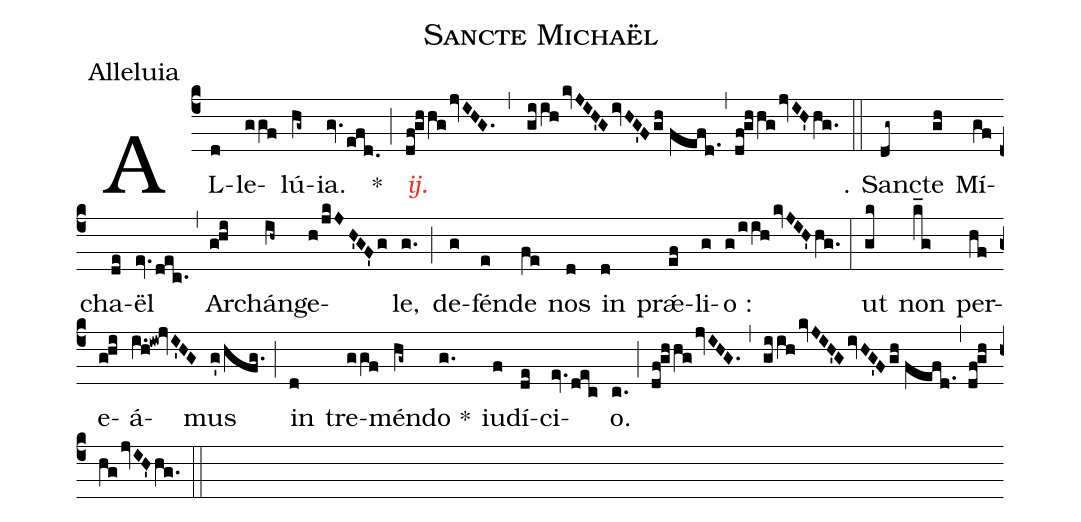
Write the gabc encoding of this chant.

name:Sancte Michaël;
office-part:Alleluia;
%%
(c4) AL(d)le(ggf)lú(hg~)ia.(gv.efd.) *(;) <i><c>ij.</c></i>(df!ghhg/jvIHG.,giih!/kvJIH'G/ivHG'Fgh//fefd.,df!ghhgjvIH'hg.) (::)

℣. San(dg~)cte(gh) Mí(gf)cha(de)ël(ev.dec.) (,) Arch(g!hi)án(ih~)ge(h!/jkJH'GF'g)le,(g.) (;) de(g)fén(e)de(fe) nos(d) in(d) pr{ǽ}(ef)li(g)o :(g!/iihkvJIH'hg.) (:)
ut(gk) non(k_g) per(hf)e(g!hi)á(i.h!iw!jvI'HG)mus(g'!/hfg.) (;) in(d) tre-(ggf)mén(hg~)do *(g.) iu(f)dí(de)ci(ev.dec)o.(c.;df!gh!/hgjvIHG.,giihkvJIH'GivHG'Fgh!//fefd.,df!ghhgjvIH'hg.) (::)
